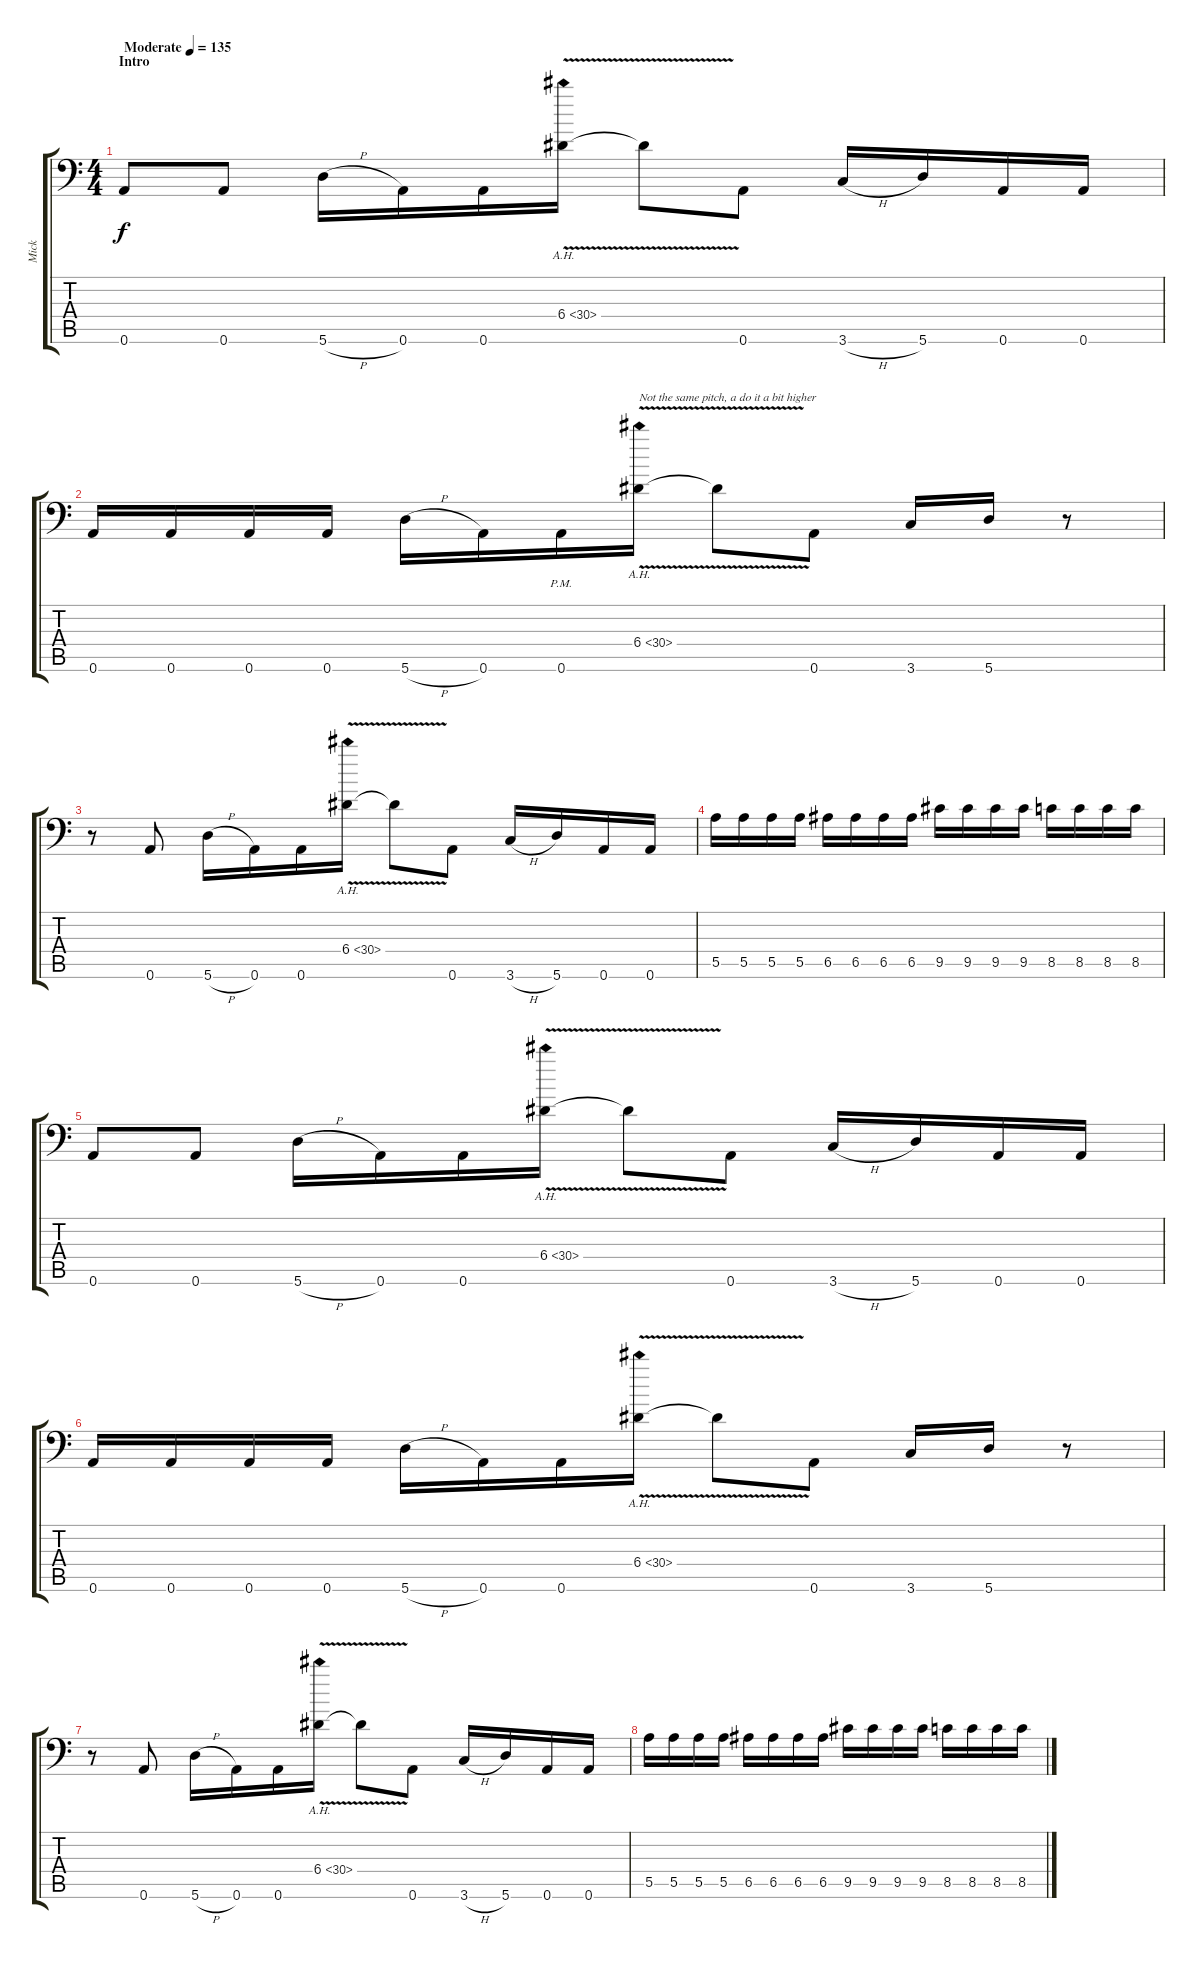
\track ("Mick" "Mick") {instrument distortionguitar}
\staff {score tabs}
\tuning (B3 Gb3 D3 A2 E2 A1) {hide}
\ts (4 4)
\section ("" "Intro")
\tempo (135 "Moderate")
\clef f4
\ks c
0.6.8{dy f instrument distortionguitar} 0.6.8 5.6{h}.16 0.6.16 0.6.16 6.4{ah 24 v}.16 6.4{t}.8 0.6.8 3.6{h}.16 5.6.16 0.6.16 0.6.16 |
0.6.16 0.6.16 0.6.16 0.6.16 5.6{h}.16 0.6.16 0.6{pm}.16 6.4{ah 24 v}.16{txt "Not the same pitch, a do it a bit higher"} 6.4{t}.8 0.6.8 3.6.16 5.6.16 r.8 |
r.8 0.6.8 5.6{h}.16 0.6.16 0.6.16 6.4{ah 24 v}.16 6.4{t}.8 0.6.8 3.6{h}.16 5.6.16 0.6.16 0.6.16 |
5.5.16 5.5.16 5.5.16 5.5.16 6.5.16 6.5.16 6.5.16 6.5.16 9.5.16 9.5.16 9.5.16 9.5.16 8.5.16 8.5.16 8.5.16 8.5.16 |
0.6.8 0.6.8 5.6{h}.16 0.6.16 0.6.16 6.4{ah 24 v}.16 6.4{t}.8 0.6.8 3.6{h}.16 5.6.16 0.6.16 0.6.16 |
0.6.16 0.6.16 0.6.16 0.6.16 5.6{h}.16 0.6.16 0.6.16 6.4{ah 24 v}.16 6.4{t}.8 0.6.8 3.6.16 5.6.16 r.8 |
r.8 0.6.8 5.6{h}.16 0.6.16 0.6.16 6.4{ah 24 v}.16 6.4{t}.8 0.6.8 3.6{h}.16 5.6.16 0.6.16 0.6.16 |
5.5.16 5.5.16 5.5.16 5.5.16 6.5.16 6.5.16 6.5.16 6.5.16 9.5.16 9.5.16 9.5.16 9.5.16 8.5.16 8.5.16 8.5.16 8.5.16
